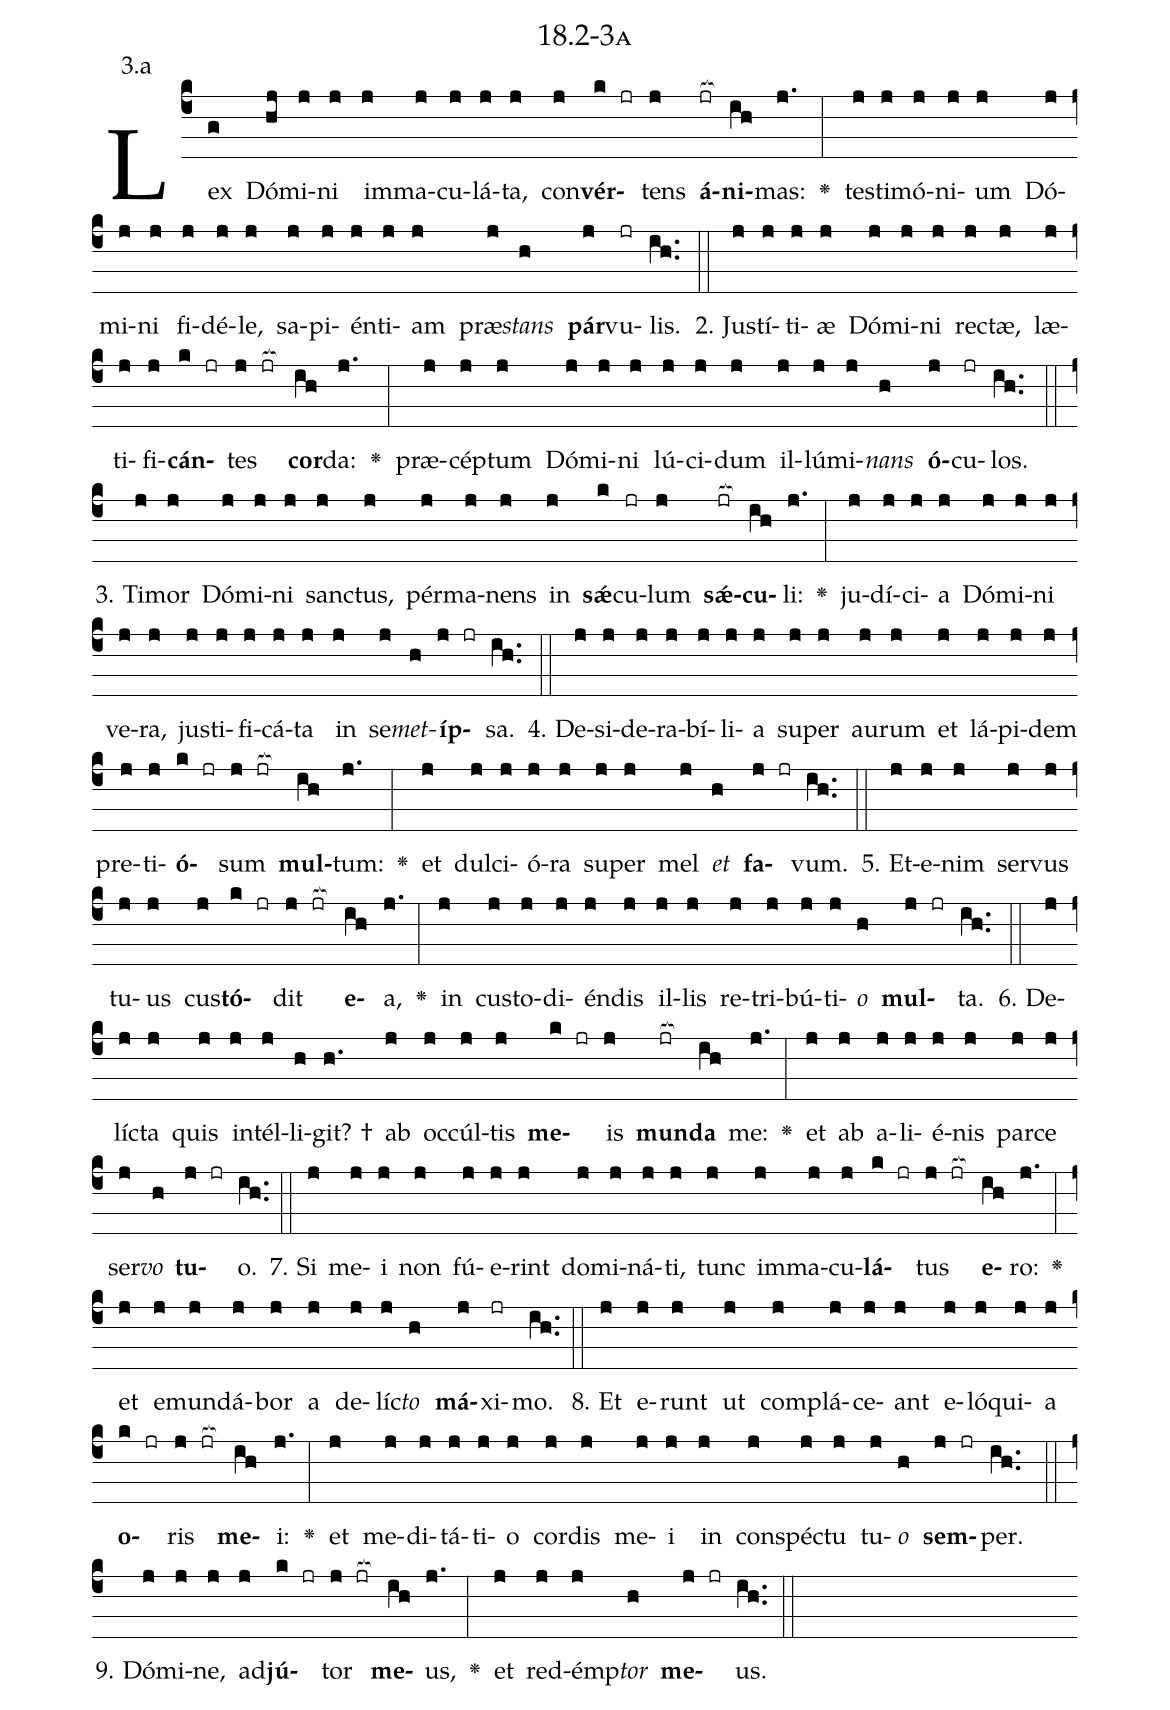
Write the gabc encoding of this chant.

name: 18.2-3a;
annotation: 3.a;
%%
(c4)Lex(g) Dó(hj)mi(j)ni(j) im(j)ma(j)cu(j)lá(j)ta,(j) con(j)<b>vér</b>(k jr)tens(j) <b>á</b>(jr[ocb:1{])<b>ni</b>(ih[ocb:0}])mas:(j.) <v>\greheightstar</v>(:) tes(j)ti(j)mó(j)ni(j)um(j) Dó(j)mi(j)ni(j) fi(j)dé(j)le,(j) sa(j)pi(j)én(j)ti(j)am(j) præ(j)<i>stans</i>(h) <b>pár</b>(j)vu(jr)lis.(ih..) (::)
2. Jus(j)tí(j)ti(j)æ(j) Dó(j)mi(j)ni(j) rec(j)tæ,(j) læ(j)ti(j)fi(j)<b>cán</b>(k jr)tes(j jr[ocb:1{]) <b>cor</b>(ih[ocb:0}])da:(j.) <v>\greheightstar</v>(:) præ(j)cép(j)tum(j) Dó(j)mi(j)ni(j) lú(j)ci(j)dum(j) il(j)lú(j)mi(j)<i>nans</i>(h) <b>ó</b>(j)cu(jr)los.(ih..) (::)
3. Ti(j)mor(j) Dó(j)mi(j)ni(j) sanc(j)tus,(j) pér(j)ma(j)nens(j) in(j) <b>sǽ</b>(k)cu(jr)lum(j) <b>sǽ</b>(jr[ocb:1{])<b>cu</b>(ih[ocb:0}])li:(j.) <v>\greheightstar</v>(:) ju(j)dí(j)ci(j)a(j) Dó(j)mi(j)ni(j) ve(j)ra,(j) jus(j)ti(j)fi(j)cá(j)ta(j) in(j) se(j)<i>met</i>(h)<b>íp</b>(j jr)sa.(ih..) (::)
4. De(j)si(j)de(j)ra(j)bí(j)li(j)a(j) su(j)per(j) au(j)rum(j) et(j) lá(j)pi(j)dem(j) pre(j)ti(j)<b>ó</b>(k jr)sum(j jr[ocb:1{]) <b>mul</b>(ih[ocb:0}])tum:(j.) <v>\greheightstar</v>(:) et(j) dul(j)ci(j)ó(j)ra(j) su(j)per(j) mel(j) <i>et</i>(h) <b>fa</b>(j jr)vum.(ih..) (::)
5. Et(j)e(j)nim(j) ser(j)vus(j) tu(j)us(j) cus(j)<b>tó</b>(k jr)dit(j jr[ocb:1{]) <b>e</b>(ih[ocb:0}])a,(j.) <v>\greheightstar</v>(:) in(j) cus(j)to(j)di(j)én(j)dis(j) il(j)lis(j) re(j)tri(j)bú(j)ti(j)<i>o</i>(h) <b>mul</b>(j jr)ta.(ih..) (::)
6. De(j)líc(j)ta(j) quis(j) in(j)tél(j)li(h)git? †(h.) ab(j) oc(j)cúl(j)tis(j) <b>me</b>(k jr)is(j) <b>mun</b>(jr[ocb:1{])<b>da</b>(ih[ocb:0}]) me:(j.) <v>\greheightstar</v>(:) et(j) ab(j) a(j)li(j)é(j)nis(j) par(j)ce(j) ser(j)<i>vo</i>(h) <b>tu</b>(j jr)o.(ih..) (::)
7. Si(j) me(j)i(j) non(j) fú(j)e(j)rint(j) do(j)mi(j)ná(j)ti,(j) tunc(j) im(j)ma(j)cu(j)<b>lá</b>(k jr)tus(j jr[ocb:1{]) <b>e</b>(ih[ocb:0}])ro:(j.) <v>\greheightstar</v>(:) et(j) e(j)mun(j)dá(j)bor(j) a(j) de(j)líc(j)<i>to</i>(h) <b>má</b>(j)xi(jr)mo.(ih..) (::)
8. Et(j) e(j)runt(j) ut(j) com(j)plá(j)ce(j)ant(j) e(j)ló(j)qui(j)a(j) <b>o</b>(k jr)ris(j jr[ocb:1{]) <b>me</b>(ih[ocb:0}])i:(j.) <v>\greheightstar</v>(:) et(j) me(j)di(j)tá(j)ti(j)o(j) cor(j)dis(j) me(j)i(j) in(j) con(j)spéc(j)tu(j) tu(j)<i>o</i>(h) <b>sem</b>(j jr)per.(ih..) (::)
9. Dó(j)mi(j)ne,(j) ad(j)<b>jú</b>(k jr)tor(j jr[ocb:1{]) <b>me</b>(ih[ocb:0}])us,(j.) <v>\greheightstar</v>(:) et(j) red(j)émp(j)<i>tor</i>(h) <b>me</b>(j jr)us.(ih..) (::)
